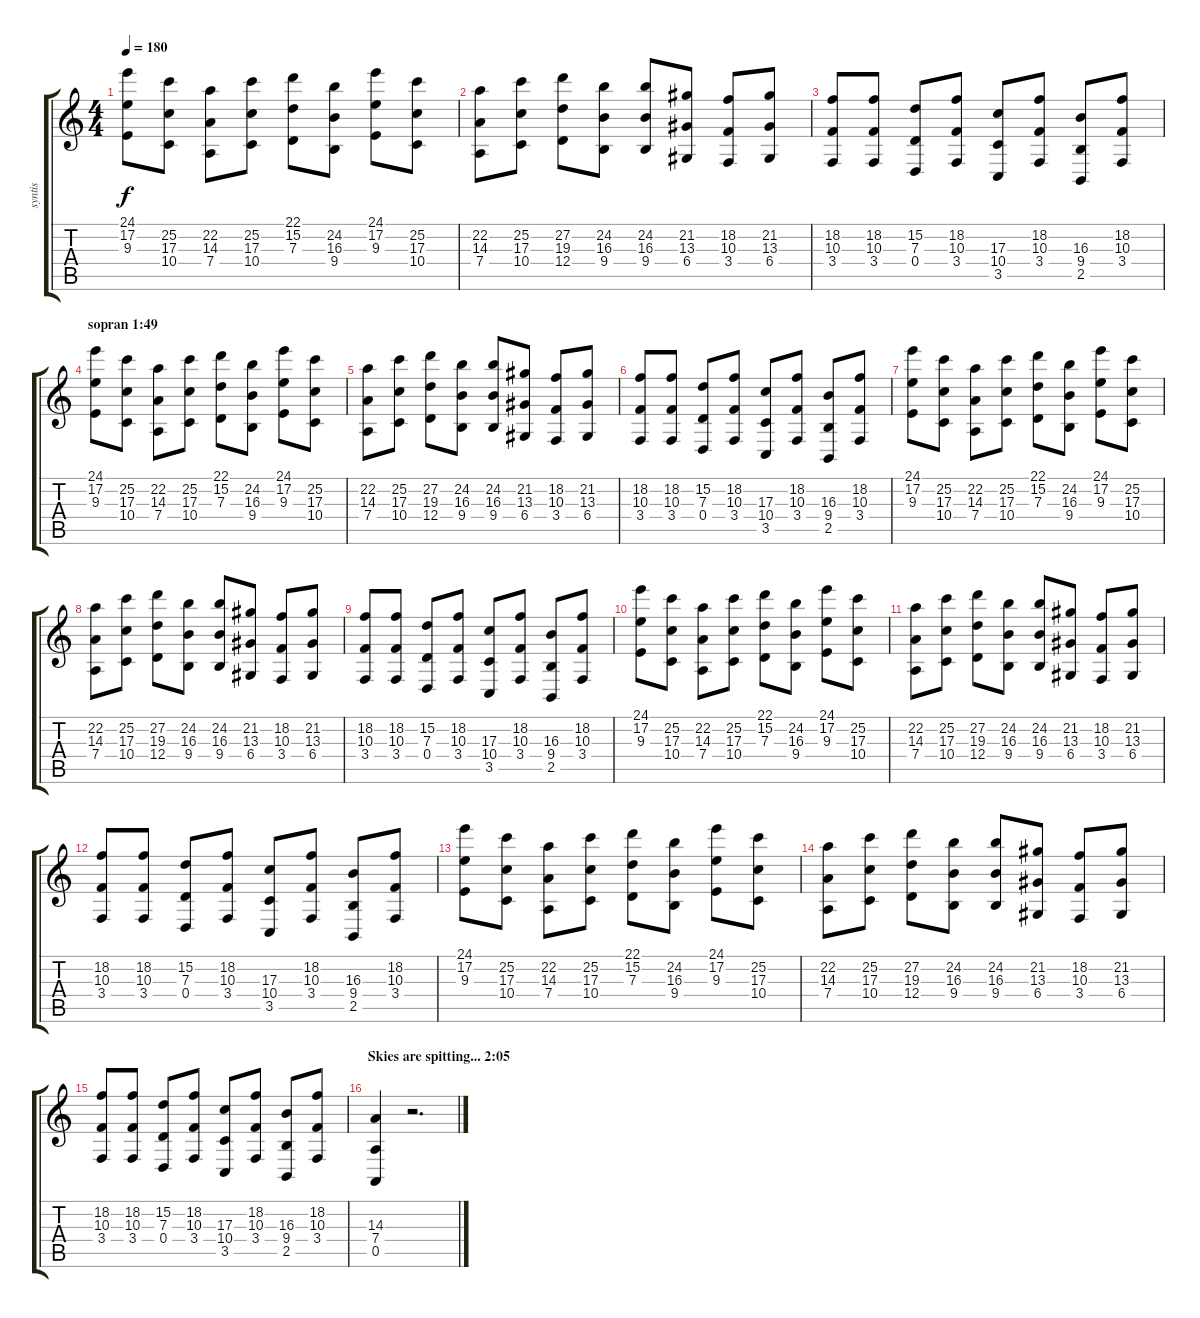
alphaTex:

\track ("syntis" "syntis") {instrument harpsichord}
\staff {score tabs}
\tuning (E4 B3 G3 D3 A2 E2) {hide}
\ts (4 4)
\tempo 180
\clef g2
\ks c
(24.1 17.2 9.3).8{dy f volume 14} (25.2 17.3 10.4).8 (22.2 14.3 7.4).8 (25.2 17.3 10.4).8 (22.1 15.2 7.3).8 (24.2 16.3 9.4).8 (24.1 17.2 9.3).8 (25.2 17.3 10.4).8 |
(22.2 14.3 7.4).8 (25.2 17.3 10.4).8 (27.2 19.3 12.4).8 (24.2 16.3 9.4).8 (24.2 16.3 9.4).8 (21.2 13.3 6.4).8 (18.2 10.3 3.4).8 (21.2 13.3 6.4).8 |
(18.2 10.3 3.4).8 (18.2 10.3 3.4).8 (15.2 7.3 0.4).8 (18.2 10.3 3.4).8 (17.3 10.4 3.5).8 (18.2 10.3 3.4).8 (16.3 9.4 2.5).8 (18.2 10.3 3.4).8 |
\section ("" "sopran 1:49")
(24.1 17.2 9.3).8 (25.2 17.3 10.4).8 (22.2 14.3 7.4).8 (25.2 17.3 10.4).8 (22.1 15.2 7.3).8 (24.2 16.3 9.4).8 (24.1 17.2 9.3).8 (25.2 17.3 10.4).8 |
(22.2 14.3 7.4).8 (25.2 17.3 10.4).8 (27.2 19.3 12.4).8 (24.2 16.3 9.4).8 (24.2 16.3 9.4).8 (21.2 13.3 6.4).8 (18.2 10.3 3.4).8 (21.2 13.3 6.4).8 |
(18.2 10.3 3.4).8 (18.2 10.3 3.4).8 (15.2 7.3 0.4).8 (18.2 10.3 3.4).8 (17.3 10.4 3.5).8 (18.2 10.3 3.4).8 (16.3 9.4 2.5).8 (18.2 10.3 3.4).8 |
(24.1 17.2 9.3).8 (25.2 17.3 10.4).8 (22.2 14.3 7.4).8 (25.2 17.3 10.4).8 (22.1 15.2 7.3).8 (24.2 16.3 9.4).8 (24.1 17.2 9.3).8 (25.2 17.3 10.4).8 |
(22.2 14.3 7.4).8 (25.2 17.3 10.4).8 (27.2 19.3 12.4).8 (24.2 16.3 9.4).8 (24.2 16.3 9.4).8 (21.2 13.3 6.4).8 (18.2 10.3 3.4).8 (21.2 13.3 6.4).8 |
(18.2 10.3 3.4).8 (18.2 10.3 3.4).8 (15.2 7.3 0.4).8 (18.2 10.3 3.4).8 (17.3 10.4 3.5).8 (18.2 10.3 3.4).8 (16.3 9.4 2.5).8 (18.2 10.3 3.4).8 |
(24.1 17.2 9.3).8 (25.2 17.3 10.4).8 (22.2 14.3 7.4).8 (25.2 17.3 10.4).8 (22.1 15.2 7.3).8 (24.2 16.3 9.4).8 (24.1 17.2 9.3).8 (25.2 17.3 10.4).8 |
(22.2 14.3 7.4).8 (25.2 17.3 10.4).8 (27.2 19.3 12.4).8 (24.2 16.3 9.4).8 (24.2 16.3 9.4).8 (21.2 13.3 6.4).8 (18.2 10.3 3.4).8 (21.2 13.3 6.4).8 |
(18.2 10.3 3.4).8 (18.2 10.3 3.4).8 (15.2 7.3 0.4).8 (18.2 10.3 3.4).8 (17.3 10.4 3.5).8 (18.2 10.3 3.4).8 (16.3 9.4 2.5).8 (18.2 10.3 3.4).8 |
(24.1 17.2 9.3).8 (25.2 17.3 10.4).8 (22.2 14.3 7.4).8 (25.2 17.3 10.4).8 (22.1 15.2 7.3).8 (24.2 16.3 9.4).8 (24.1 17.2 9.3).8 (25.2 17.3 10.4).8 |
(22.2 14.3 7.4).8 (25.2 17.3 10.4).8 (27.2 19.3 12.4).8 (24.2 16.3 9.4).8 (24.2 16.3 9.4).8 (21.2 13.3 6.4).8 (18.2 10.3 3.4).8 (21.2 13.3 6.4).8 |
(18.2 10.3 3.4).8 (18.2 10.3 3.4).8 (15.2 7.3 0.4).8 (18.2 10.3 3.4).8 (17.3 10.4 3.5).8 (18.2 10.3 3.4).8 (16.3 9.4 2.5).8 (18.2 10.3 3.4).8 |
\section ("" "Skies are spitting... 2:05")
(14.3 7.4 0.5).4 r.2{d}
